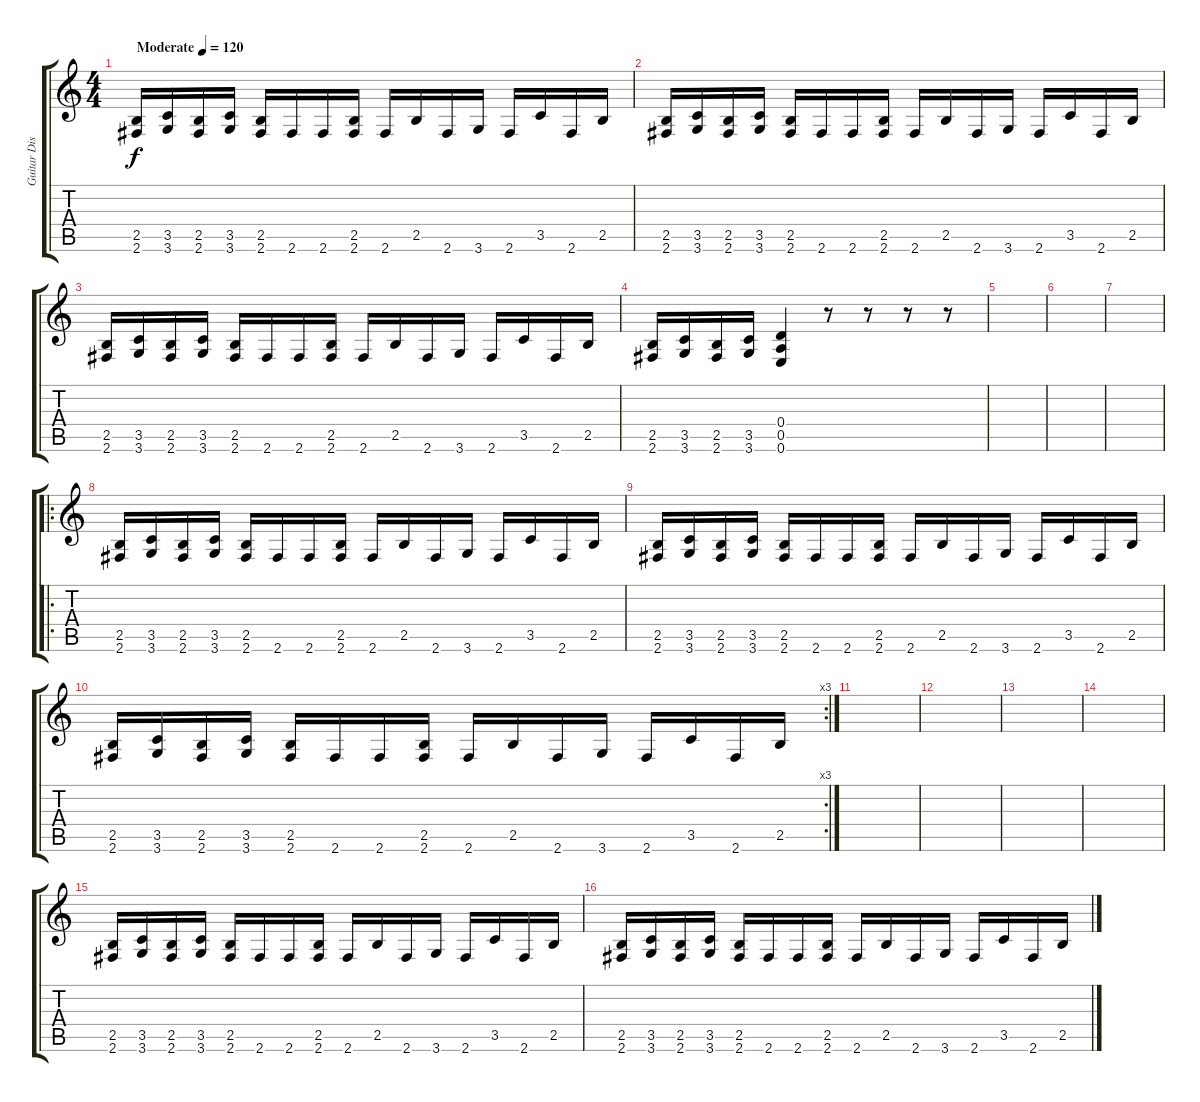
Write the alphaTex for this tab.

\track ("Guitar Distortion" "Guitar Dis") {instrument distortionguitar}
\staff {score tabs}
\tuning (E4 B3 G3 D3 A2 E2) {hide}
\ts (4 4)
\tempo (120 "Moderate")
\clef g2
\ks c
(2.5 2.6).16{dy f instrument distortionguitar} (3.5 3.6).16 (2.5 2.6).16 (3.5 3.6).16 (2.5 2.6).16 2.6.16 2.6.16 (2.5 2.6).16 2.6.16 2.5.16 2.6.16 3.6.16 2.6.16 3.5.16 2.6.16 2.5.16 |
(2.5 2.6).16 (3.5 3.6).16 (2.5 2.6).16 (3.5 3.6).16 (2.5 2.6).16 2.6.16 2.6.16 (2.5 2.6).16 2.6.16 2.5.16 2.6.16 3.6.16 2.6.16 3.5.16 2.6.16 2.5.16 |
(2.5 2.6).16 (3.5 3.6).16 (2.5 2.6).16 (3.5 3.6).16 (2.5 2.6).16 2.6.16 2.6.16 (2.5 2.6).16 2.6.16 2.5.16 2.6.16 3.6.16 2.6.16 3.5.16 2.6.16 2.5.16 |
(2.5 2.6).16 (3.5 3.6).16 (2.5 2.6).16 (3.5 3.6).16 (0.4 0.5 0.6).4 r.8 r.8 r.8 r.8 |
|
|
|
\ro
(2.5 2.6).16 (3.5 3.6).16 (2.5 2.6).16 (3.5 3.6).16 (2.5 2.6).16 2.6.16 2.6.16 (2.5 2.6).16 2.6.16 2.5.16 2.6.16 3.6.16 2.6.16 3.5.16 2.6.16 2.5.16 |
(2.5 2.6).16 (3.5 3.6).16 (2.5 2.6).16 (3.5 3.6).16 (2.5 2.6).16 2.6.16 2.6.16 (2.5 2.6).16 2.6.16 2.5.16 2.6.16 3.6.16 2.6.16 3.5.16 2.6.16 2.5.16 |
\rc 3
(2.5 2.6).16 (3.5 3.6).16 (2.5 2.6).16 (3.5 3.6).16 (2.5 2.6).16 2.6.16 2.6.16 (2.5 2.6).16 2.6.16 2.5.16 2.6.16 3.6.16 2.6.16 3.5.16 2.6.16 2.5.16 |
|
|
|
|
(2.5 2.6).16 (3.5 3.6).16 (2.5 2.6).16 (3.5 3.6).16 (2.5 2.6).16 2.6.16 2.6.16 (2.5 2.6).16 2.6.16 2.5.16 2.6.16 3.6.16 2.6.16 3.5.16 2.6.16 2.5.16 |
(2.5 2.6).16 (3.5 3.6).16 (2.5 2.6).16 (3.5 3.6).16 (2.5 2.6).16 2.6.16 2.6.16 (2.5 2.6).16 2.6.16 2.5.16 2.6.16 3.6.16 2.6.16 3.5.16 2.6.16 2.5.16
